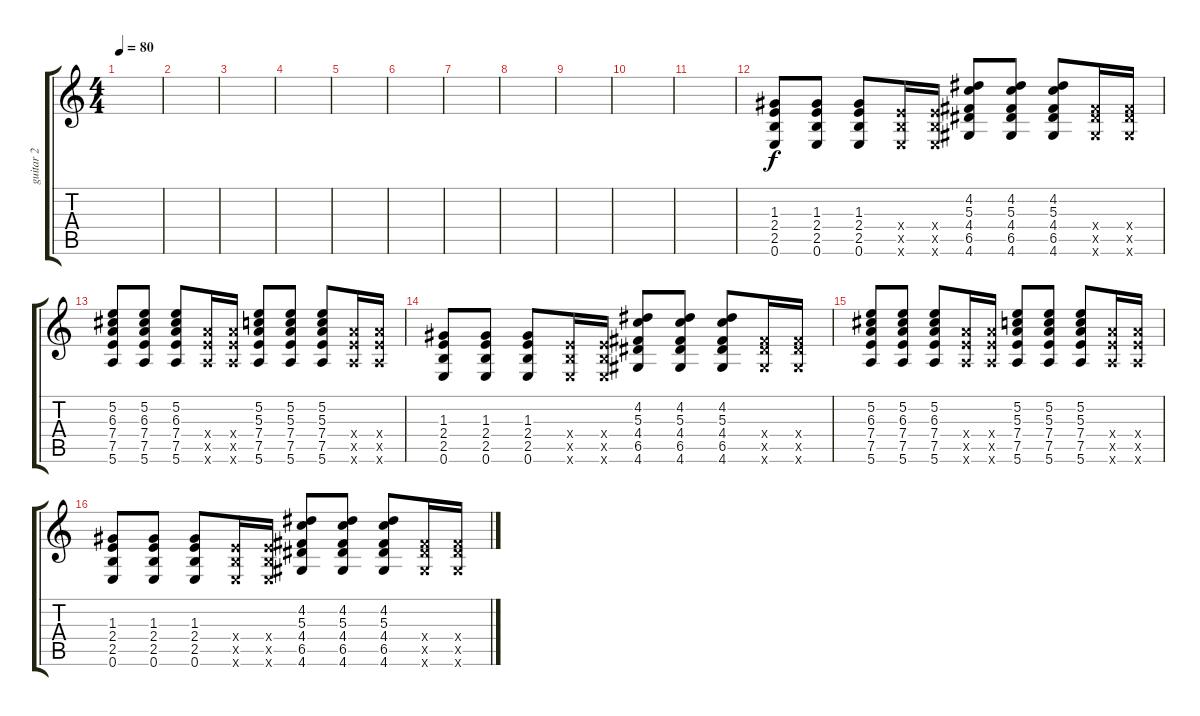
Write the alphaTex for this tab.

\track ("guitar 2" "guitar 2") {instrument overdrivenguitar}
\staff {score tabs}
\tuning (E4 B3 G3 D3 A2 E2) {hide}
\ts (4 4)
\tempo 80
\clef g2
\ks c
|
|
|
|
|
|
|
|
|
|
|
(1.3 2.4 2.5 0.6).8 (1.3 2.4 2.5 0.6).8 (1.3 2.4 2.5 0.6).8 (2.4{x} 2.5{x} 0.6{x}).16 (2.4{x} 2.5{x} 0.6{x}).16 (4.2 5.3 4.4 6.5 4.6).8 (4.2 5.3 4.4 6.5 4.6).8 (4.2 5.3 4.4 6.5 4.6).8 (4.4{x} 6.5{x} 4.6{x}).16 (4.4{x} 6.5{x} 4.6{x}).16 |
(5.2 6.3 7.4 7.5 5.6).8 (5.2 6.3 7.4 7.5 5.6).8 (5.2 6.3 7.4 7.5 5.6).8 (7.4{x} 7.5{x} 5.6{x}).16 (7.4{x} 7.5{x} 5.6{x}).16 (5.2 5.3 7.4 7.5 5.6).8 (5.2 5.3 7.4 7.5 5.6).8 (5.2 5.3 7.4 7.5 5.6).8 (7.4{x} 7.5{x} 5.6{x}).16 (7.4{x} 7.5{x} 5.6{x}).16 |
(1.3 2.4 2.5 0.6).8 (1.3 2.4 2.5 0.6).8 (1.3 2.4 2.5 0.6).8 (2.4{x} 2.5{x} 0.6{x}).16 (2.4{x} 2.5{x} 0.6{x}).16 (4.2 5.3 4.4 6.5 4.6).8 (4.2 5.3 4.4 6.5 4.6).8 (4.2 5.3 4.4 6.5 4.6).8 (4.4{x} 6.5{x} 4.6{x}).16 (4.4{x} 6.5{x} 4.6{x}).16 |
(5.2 6.3 7.4 7.5 5.6).8 (5.2 6.3 7.4 7.5 5.6).8 (5.2 6.3 7.4 7.5 5.6).8 (7.4{x} 7.5{x} 5.6{x}).16 (7.4{x} 7.5{x} 5.6{x}).16 (5.2 5.3 7.4 7.5 5.6).8 (5.2 5.3 7.4 7.5 5.6).8 (5.2 5.3 7.4 7.5 5.6).8 (7.4{x} 7.5{x} 5.6{x}).16 (7.4{x} 7.5{x} 5.6{x}).16 |
(1.3 2.4 2.5 0.6).8 (1.3 2.4 2.5 0.6).8 (1.3 2.4 2.5 0.6).8 (2.4{x} 2.5{x} 0.6{x}).16 (2.4{x} 2.5{x} 0.6{x}).16 (4.2 5.3 4.4 6.5 4.6).8 (4.2 5.3 4.4 6.5 4.6).8 (4.2 5.3 4.4 6.5 4.6).8 (4.4{x} 6.5{x} 4.6{x}).16 (4.4{x} 6.5{x} 4.6{x}).16
